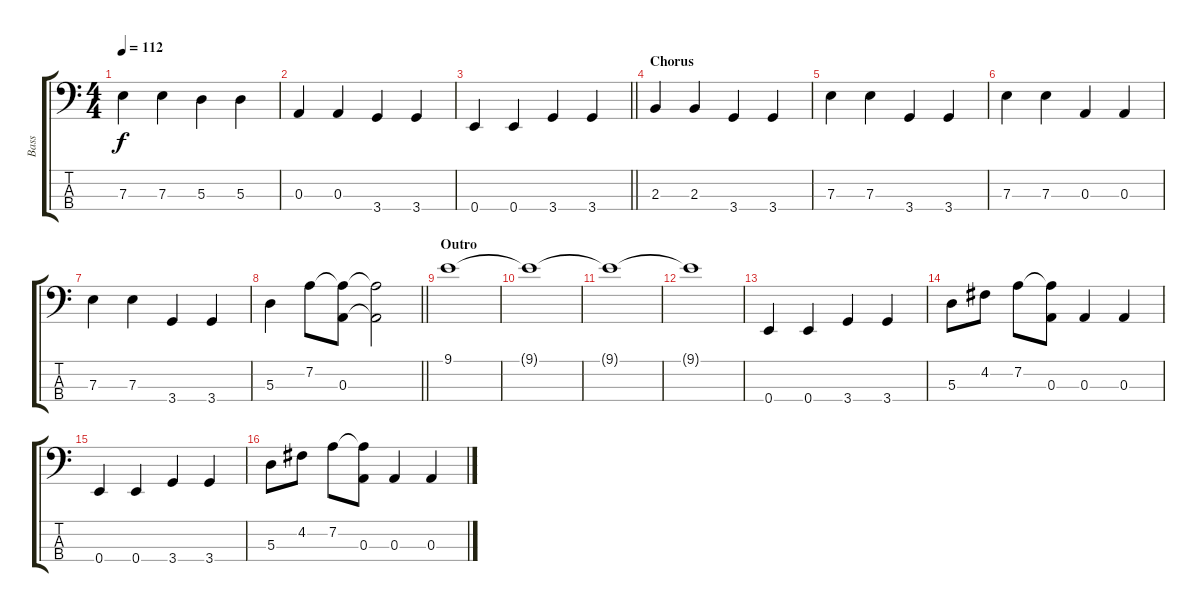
\track ("Bass" "Bass") {instrument electricbassfinger}
\staff {score tabs}
\tuning (G2 D2 A1 E1) {hide}
\ts (4 4)
\tempo 112
\clef f4
\ks c
7.3.4{dy f} 7.3.4 5.3.4 5.3.4 |
0.3.4 0.3.4 3.4.4 3.4.4 |
\barLineRight lightlight
0.4.4 0.4.4 3.4.4 3.4.4 |
\section ("" "Chorus")
2.3.4 2.3.4 3.4.4 3.4.4 |
7.3.4 7.3.4 3.4.4 3.4.4 |
7.3.4 7.3.4 0.3.4 0.3.4 |
7.3.4 7.3.4 3.4.4 3.4.4 |
\barLineRight lightlight
5.3.4 7.2.8 (7.2{t} 0.3).8 (7.2{t} 0.3{t}).2 |
\section ("" "Outro")
9.1.1 |
9.1{t}.1 |
9.1{t}.1 |
9.1{t}.1 |
0.4.4 0.4.4 3.4.4 3.4.4 |
5.3.8 4.2.8 7.2.8 (7.2{t} 0.3).8 0.3.4 0.3.4 |
0.4.4 0.4.4 3.4.4 3.4.4 |
5.3.8 4.2.8 7.2.8 (7.2{t} 0.3).8 0.3.4 0.3.4
